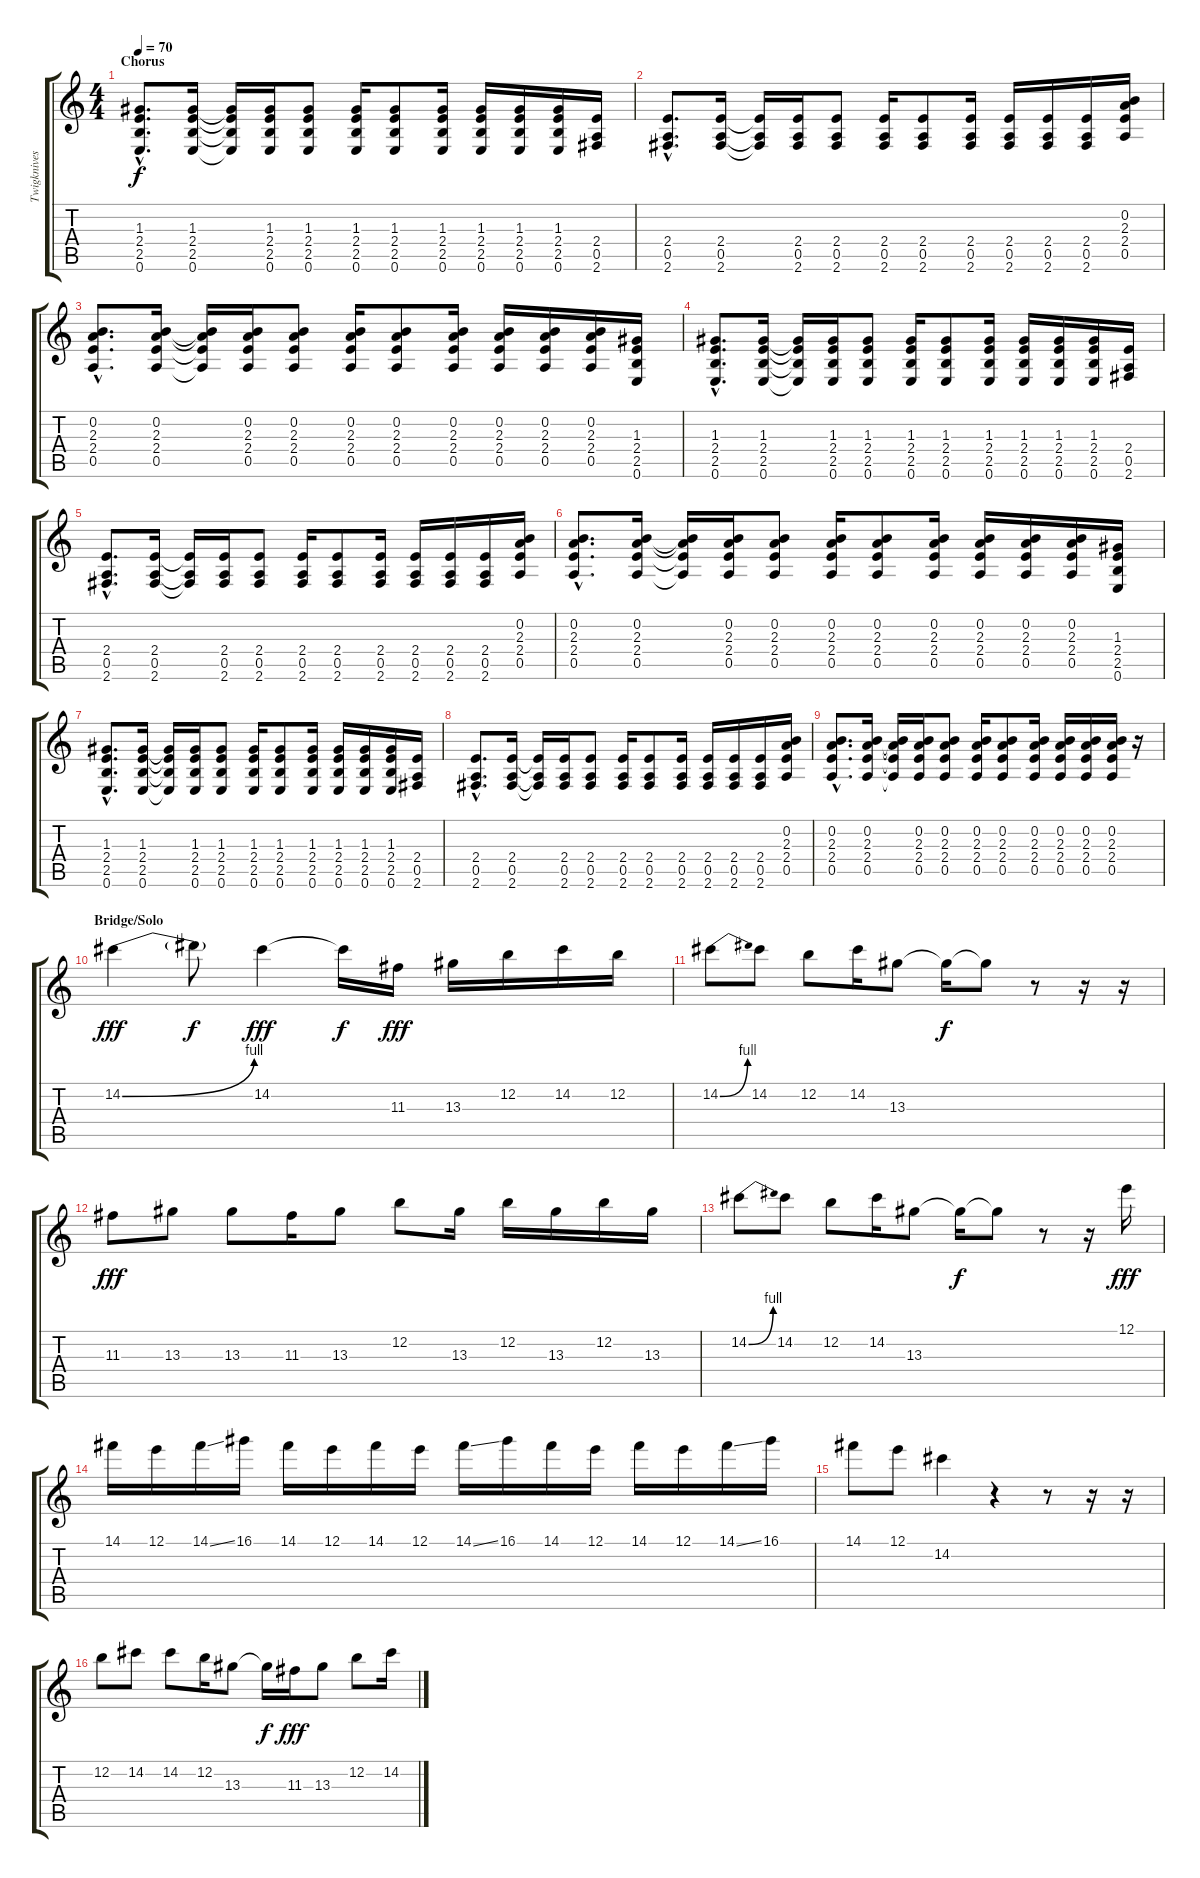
\track ("Twigknives" "Twigknives") {instrument electricguitarjazz}
\staff {score tabs}
\tuning (E4 B3 G3 D3 A2 E2) {hide}
\ts (4 4)
\section ("" "Chorus")
\tempo 70
\clef g2
\ks c
(1.3{hac} 2.4{hac} 2.5{hac} 0.6{hac}).8{d dy f instrument overdrivenguitar} (1.3 2.4 2.5 0.6).16 (1.3{t} 2.4{t} 2.5{t} 0.6{t}).16 (1.3 2.4 2.5 0.6).16 (1.3 2.4 2.5 0.6).8 (1.3 2.4 2.5 0.6).16 (1.3 2.4 2.5 0.6).8 (1.3 2.4 2.5 0.6).16 (1.3 2.4 2.5 0.6).16 (1.3 2.4 2.5 0.6).16 (1.3 2.4 2.5 0.6).16 (2.4 0.5 2.6).16 |
(2.4{hac} 0.5{hac} 2.6{hac}).8{d} (2.4 0.5 2.6).16 (2.4{t} 0.5{t} 2.6{t}).16 (2.4 0.5 2.6).16 (2.4 0.5 2.6).8 (2.4 0.5 2.6).16 (2.4 0.5 2.6).8 (2.4 0.5 2.6).16 (2.4 0.5 2.6).16 (2.4 0.5 2.6).16 (2.4 0.5 2.6).16 (0.2 2.3 2.4 0.5).16 |
(0.2{hac} 2.3{hac} 2.4{hac} 0.5{hac}).8{d} (0.2 2.3 2.4 0.5).16 (0.2{t} 2.3{t} 2.4{t} 0.5{t}).16 (0.2 2.3 2.4 0.5).16 (0.2 2.3 2.4 0.5).8 (0.2 2.3 2.4 0.5).16 (0.2 2.3 2.4 0.5).8 (0.2 2.3 2.4 0.5).16 (0.2 2.3 2.4 0.5).16 (0.2 2.3 2.4 0.5).16 (0.2 2.3 2.4 0.5).16 (1.3 2.4 2.5 0.6).16 |
(1.3{hac} 2.4{hac} 2.5{hac} 0.6{hac}).8{d} (1.3 2.4 2.5 0.6).16 (1.3{t} 2.4{t} 2.5{t} 0.6{t}).16 (1.3 2.4 2.5 0.6).16 (1.3 2.4 2.5 0.6).8 (1.3 2.4 2.5 0.6).16 (1.3 2.4 2.5 0.6).8 (1.3 2.4 2.5 0.6).16 (1.3 2.4 2.5 0.6).16 (1.3 2.4 2.5 0.6).16 (1.3 2.4 2.5 0.6).16 (2.4 0.5 2.6).16 |
(2.4{hac} 0.5{hac} 2.6{hac}).8{d} (2.4 0.5 2.6).16 (2.4{t} 0.5{t} 2.6{t}).16 (2.4 0.5 2.6).16 (2.4 0.5 2.6).8 (2.4 0.5 2.6).16 (2.4 0.5 2.6).8 (2.4 0.5 2.6).16 (2.4 0.5 2.6).16 (2.4 0.5 2.6).16 (2.4 0.5 2.6).16 (0.2 2.3 2.4 0.5).16 |
(0.2{hac} 2.3{hac} 2.4{hac} 0.5{hac}).8{d} (0.2 2.3 2.4 0.5).16 (0.2{t} 2.3{t} 2.4{t} 0.5{t}).16 (0.2 2.3 2.4 0.5).16 (0.2 2.3 2.4 0.5).8 (0.2 2.3 2.4 0.5).16 (0.2 2.3 2.4 0.5).8 (0.2 2.3 2.4 0.5).16 (0.2 2.3 2.4 0.5).16 (0.2 2.3 2.4 0.5).16 (0.2 2.3 2.4 0.5).16 (1.3 2.4 2.5 0.6).16 |
(1.3{hac} 2.4{hac} 2.5{hac} 0.6{hac}).8{d} (1.3 2.4 2.5 0.6).16 (1.3{t} 2.4{t} 2.5{t} 0.6{t}).16 (1.3 2.4 2.5 0.6).16 (1.3 2.4 2.5 0.6).8 (1.3 2.4 2.5 0.6).16 (1.3 2.4 2.5 0.6).8 (1.3 2.4 2.5 0.6).16 (1.3 2.4 2.5 0.6).16 (1.3 2.4 2.5 0.6).16 (1.3 2.4 2.5 0.6).16 (2.4 0.5 2.6).16 |
(2.4{hac} 0.5{hac} 2.6{hac}).8{d} (2.4 0.5 2.6).16 (2.4{t} 0.5{t} 2.6{t}).16 (2.4 0.5 2.6).16 (2.4 0.5 2.6).8 (2.4 0.5 2.6).16 (2.4 0.5 2.6).8 (2.4 0.5 2.6).16 (2.4 0.5 2.6).16 (2.4 0.5 2.6).16 (2.4 0.5 2.6).16 (0.2 2.3 2.4 0.5).16 |
(0.2{hac} 2.3{hac} 2.4{hac} 0.5{hac}).8{d} (0.2 2.3 2.4 0.5).16 (0.2{t} 2.3{t} 2.4{t} 0.5{t}).16 (0.2 2.3 2.4 0.5).16 (0.2 2.3 2.4 0.5).8 (0.2 2.3 2.4 0.5).16 (0.2 2.3 2.4 0.5).8 (0.2 2.3 2.4 0.5).16 (0.2 2.3 2.4 0.5).16 (0.2 2.3 2.4 0.5).16 (0.2 2.3 2.4 0.5).16 r.16 |
\section ("" "Bridge/Solo")
14.2{be (bend 0 0 60 4)}.4{dy fff instrument electricguitarjazz} 14.2{t}.8{dy f} 14.2.4{dy fff} 14.2{t}.16{dy f} 11.3.16{dy fff} 13.3.16 12.2.16 14.2.16 12.2.16 |
14.2{be (bend 0 0 60 4)}.8 14.2.8 12.2.8 14.2.16 13.3.8 13.3{t}.16{dy f} 13.3{t}.8 r.8 r.16 r.16 |
11.3.8{dy fff} 13.3.8 13.3.8 11.3.16 13.3.8 12.2.8 13.3.16 12.2.16 13.3.16 12.2.16 13.3.16 |
14.2{be (bend 0 0 60 4)}.8 14.2.8 12.2.8 14.2.16 13.3.8 13.3{t}.16{dy f} 13.3{t}.8 r.8 r.16 12.1.16{dy fff} |
14.1.16 12.1.16 14.1{ss}.16 16.1.16 14.1.16 12.1.16 14.1.16 12.1.16 14.1{ss}.16 16.1.16 14.1.16 12.1.16 14.1.16 12.1.16 14.1{ss}.16 16.1.16 |
14.1.8 12.1.8 14.2.4 r.4 r.8 r.16 r.16 |
12.2.8 14.2.8 14.2.8 12.2.16 13.3.8 13.3{t}.16{dy f} 11.3.16{dy fff} 13.3.8 12.2.8 14.2.16
